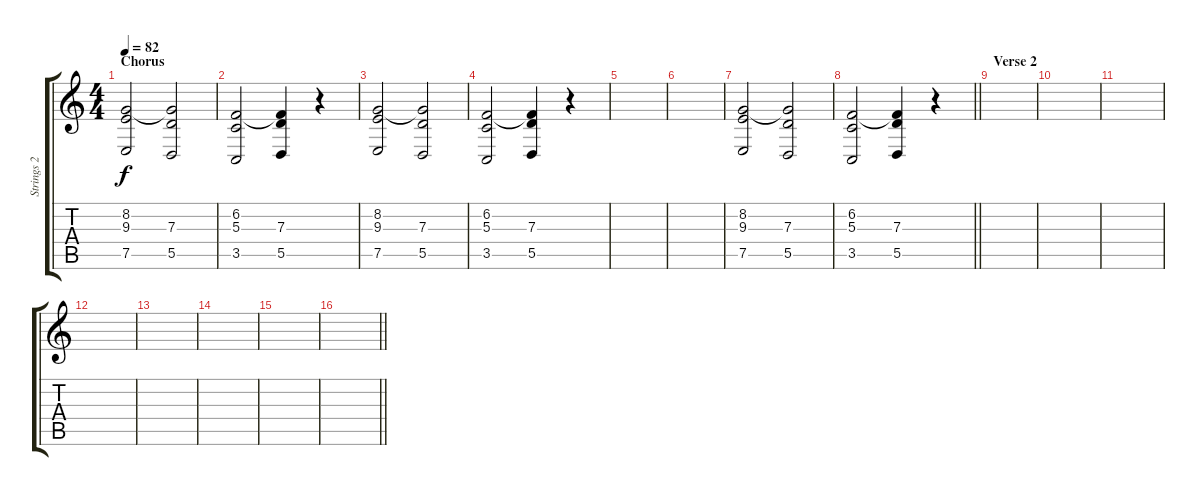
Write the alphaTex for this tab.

\track ("Strings 2" "Strings 2") {instrument synthstrings1}
\staff {score tabs}
\tuning (E4 B3 G3 D3 A2 E2) {hide}
\ts (4 4)
\section ("" "Chorus")
\tempo 82
\clef g2
\ks c
(8.2 9.3 7.5).2{dy f} (8.2{t} 7.3 5.5).2 |
(6.2 5.3 3.5).2 (6.2{t} 7.3 5.5).4 r.4 |
(8.2 9.3 7.5).2 (8.2{t} 7.3 5.5).2 |
(6.2 5.3 3.5).2 (6.2{t} 7.3 5.5).4 r.4 |
|
|
(8.2 9.3 7.5).2 (8.2{t} 7.3 5.5).2 |
\barLineRight lightlight
(6.2 5.3 3.5).2 (6.2{t} 7.3 5.5).4 r.4 |
\section ("" "Verse 2")
|
|
|
|
|
|
|
\barLineRight lightlight
